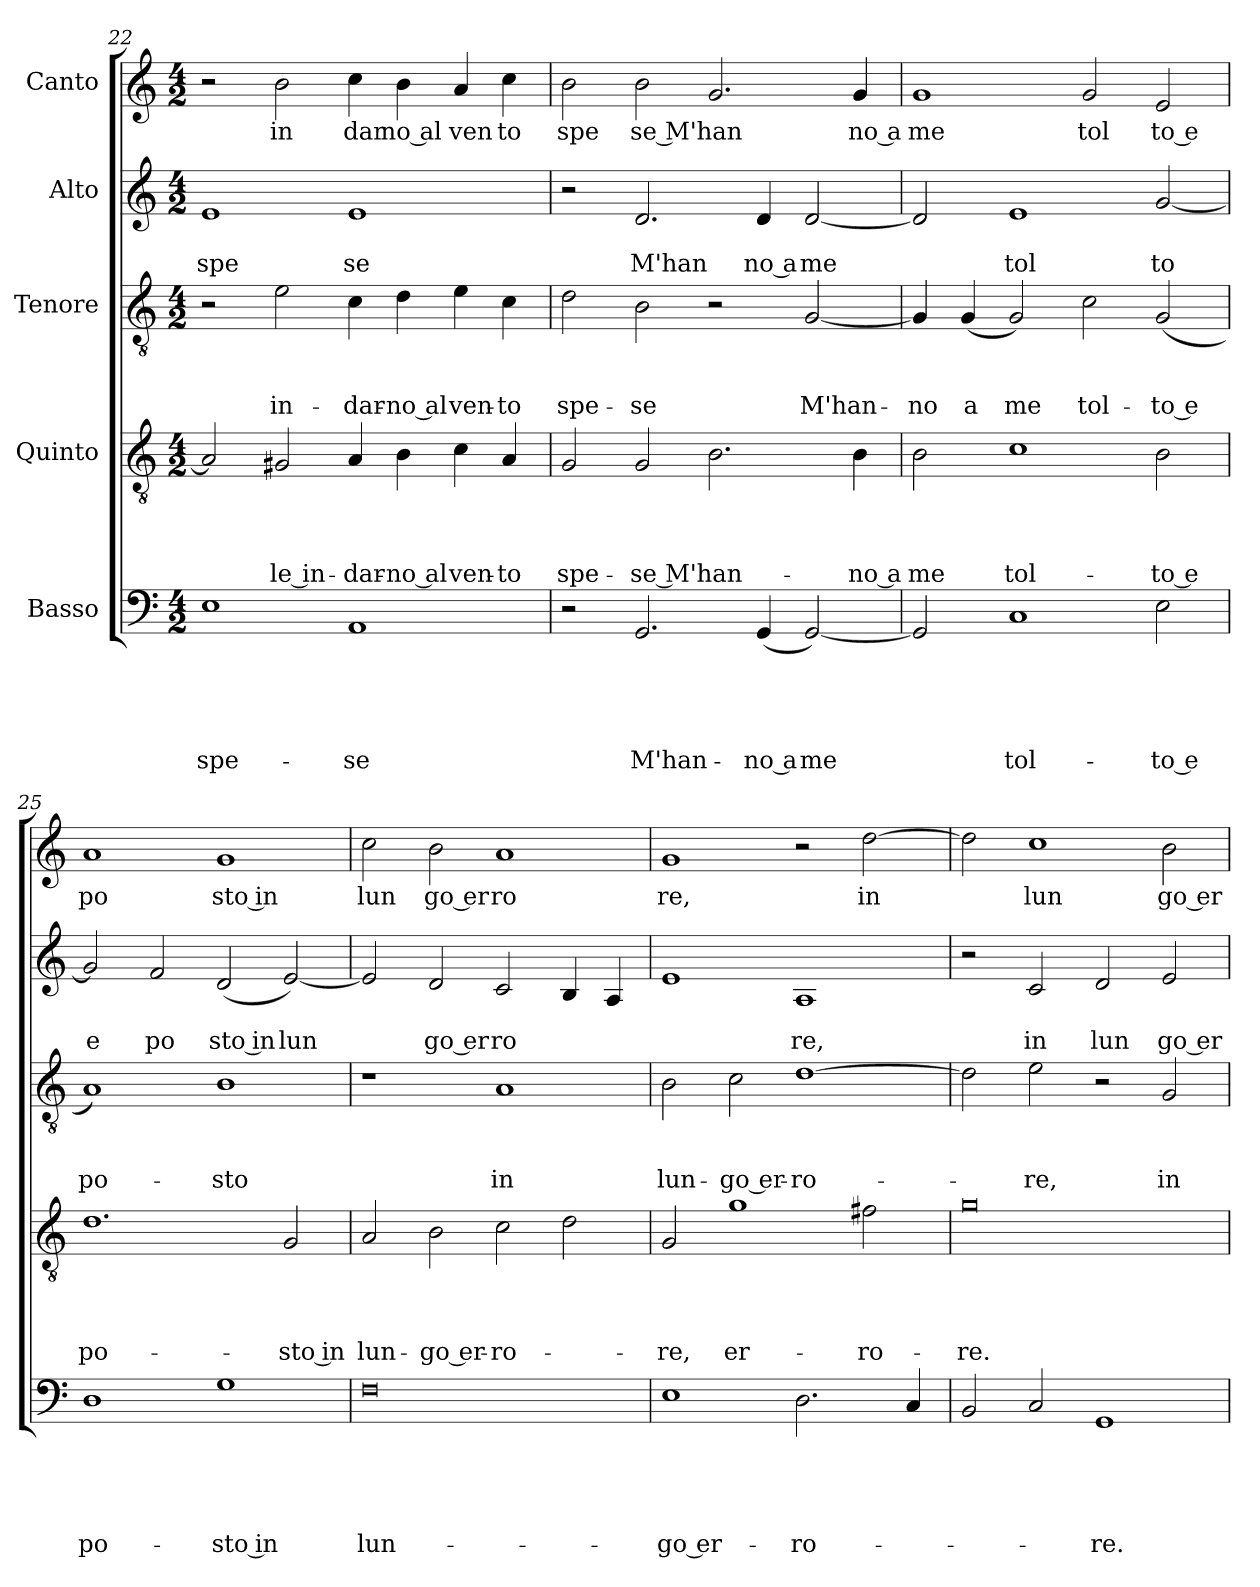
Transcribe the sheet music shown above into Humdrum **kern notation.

**kern	**text	**text	**text	**text	**text	**kern	**text	**text	**text	**text	**kern	**text	**text	**text	**kern	**text	**text	**kern	**text
*part5	*part5	*part5	*part5	*part5	*part5	*part4	*part4	*part4	*part4	*part4	*part3	*part3	*part3	*part3	*part2	*part2	*part2	*part1	*part1
*staff5	*staff5	*staff5	*staff5	*staff5	*staff5	*staff4	*staff4	*staff4	*staff4	*staff4	*staff3	*staff3	*staff3	*staff3	*staff2	*staff2	*staff2	*staff1	*staff1
*I"Basso	*	*	*	*	*	*I"Quinto	*	*	*	*	*I"Tenore	*	*	*	*I"Alto	*	*	*I"Canto	*
!!LO:PB:g=z
*clefF4	*	*	*	*	*	*clefGv2	*	*	*	*	*clefGv2	*	*	*	*clefG2	*	*	*clefG2	*
*k[]	*	*	*	*	*	*k[]	*	*	*	*	*k[]	*	*	*	*k[]	*	*	*k[]	*
*C:	*	*	*	*	*	*C:	*	*	*	*	*C:	*	*	*	*C:	*	*	*C:	*
*M4/2	*	*	*	*	*	*M4/2	*	*	*	*	*M4/2	*	*	*	*M4/2	*	*	*M4/2	*
=22	=22	=22	=22	=22	=22	=22	=22	=22	=22	=22	=22	=22	=22	=22	=22	=22	=22	=22	=22
!	!	!	!	!	!LO:LY:b	!	!	!	!	!	!	!	!	!	!	!	!LO:LY:b	!	!
1E	.	.	.	.	spe-	2A/]	.	.	.	.	2r	.	.	.	1e	.	spe	2r	.
!	!	!	!	!	!	!	!	!	!	!LO:LY:b:rj	!	!	!	!LO:LY:b	!	!	!	!	!LO:LY:b
.	.	.	.	.	.	2G#X/	.	.	.	-le in-	2e\	.	.	in-	.	.	.	2b\	in
!	!	!	!	!	!LO:LY:b	!	!	!	!	!LO:LY:b	!	!	!	!LO:LY:b	!	!	!LO:LY:b	!	!LO:LY:b
1AA	.	.	.	.	-se	4A/	.	.	.	-dar-	4c\	.	.	-dar-	1e	.	se	4cc\	dar
!	!	!	!	!	!	!	!	!	!	!LO:LY:b:rj	!	!	!	!LO:LY:b:rj	!	!	!	!	!LO:LY:b:rj
.	.	.	.	.	.	4B\	.	.	.	-no al	4d\	.	.	-no al	.	.	.	4b\	no al
!	!	!	!	!	!	!	!	!	!	!LO:LY:b	!	!	!	!LO:LY:b	!	!	!	!	!LO:LY:b
.	.	.	.	.	.	4c\	.	.	.	ven-	4e\	.	.	ven-	.	.	.	4a/	ven
!	!	!	!	!	!	!	!	!	!	!LO:LY:b	!	!	!	!LO:LY:b	!	!	!	!	!LO:LY:b
.	.	.	.	.	.	4A/	.	.	.	-to	4c\	.	.	-to	.	.	.	4cc\	to
=23	=23	=23	=23	=23	=23	=23	=23	=23	=23	=23	=23	=23	=23	=23	=23	=23	=23	=23	=23
!	!	!	!	!	!	!	!	!	!	!LO:LY:b	!	!	!	!LO:LY:b	!	!	!	!	!LO:LY:b
2r	.	.	.	.	.	2G/	.	.	.	spe-	2d\	.	.	spe-	2r	.	.	2b\	spe
!	!	!	!	!	!LO:LY:b	!	!	!	!	!LO:LY:b	!	!	!	!LO:LY:b	!	!	!LO:LY:b	!	!LO:LY:b
2.GG/	.	.	.	.	M'han-	2G/	.	.	.	-se M'han-	2B\	.	.	-se	2.d/	.	M'han	2b\	se M'han
.	.	.	.	.	.	2.B\	.	.	.	.	2r	.	.	.	.	.	.	2.g/	.
!	!	!	!	!	!LO:LY:b:rj	!	!	!	!	!	!	!	!	!	!	!	!LO:LY:b:rj	!	!
(<4GG/	.	.	.	.	-no a	.	.	.	.	.	.	.	.	.	4d/	.	no a	.	.
!	!	!	!	!	!LO:LY:b	!	!	!	!	!	!	!	!	!LO:LY:b	!	!	!LO:LY:b	!	!
[<2GG/)	.	.	.	.	me	.	.	.	.	.	([<2G/	.	.	M'han-	[<2d/	.	me	.	.
!	!	!	!	!	!	!	!	!	!	!LO:LY:b:rj	!	!	!	!	!	!	!	!	!LO:LY:b:rj
.	.	.	.	.	.	4B\	.	.	.	-no a	.	.	.	.	.	.	.	4g/	no a
=24	=24	=24	=24	=24	=24	=24	=24	=24	=24	=24	=24	=24	=24	=24	=24	=24	=24	=24	=24
!	!	!	!	!	!	!	!	!	!	!LO:LY:b	!	!	!	!LO:LY:b	!	!	!	!	!LO:LY:b
2GG/]	.	.	.	.	.	2B\	.	.	.	me	4G/]	.	.	-no	2d/]	.	.	1g	me
!	!	!	!	!	!	!	!	!	!	!	!	!	!	!LO:LY:b	!	!	!	!	!
.	.	.	.	.	.	.	.	.	.	.	(<4G/	.	.	a	.	.	.	.	.
!	!	!	!	!	!LO:LY:b	!	!	!	!	!LO:LY:b	!	!	!	!LO:LY:b	!	!	!LO:LY:b	!	!
1C	.	.	.	.	tol-	1c	.	.	.	tol-	2G/)	.	.	me	1e	.	tol	.	.
!	!	!	!	!	!	!	!	!	!	!	!	!	!	!LO:LY:b	!	!	!	!	!LO:LY:b
.	.	.	.	.	.	.	.	.	.	.	2c\	.	.	tol-	.	.	.	2g/	tol
!	!	!	!	!	!LO:LY:b:rj	!	!	!	!	!LO:LY:b:rj	!	!	!	!LO:LY:b:rj	!	!	!LO:LY:b	!	!LO:LY:b:rj
2E\	.	.	.	.	-to e	2B\	.	.	.	-to e	(2G/	.	.	-to e	[<2g/	.	to	2e/	to e
=25	=25	=25	=25	=25	=25	=25	=25	=25	=25	=25	=25	=25	=25	=25	=25	=25	=25	=25	=25
!	!	!	!	!	!LO:LY:b	!	!	!	!	!LO:LY:b	!	!	!	!LO:LY:b	!	!	!LO:LY:b:rj	!	!LO:LY:b
1D	.	.	.	.	po-	1.d	.	.	.	po-	1A)	.	.	po-	2g/]	.	e	1a	po
!	!	!	!	!	!	!	!	!	!	!	!	!	!	!	!	!	!LO:LY:b	!	!
.	.	.	.	.	.	.	.	.	.	.	.	.	.	.	2f/	.	po	.	.
!	!	!	!	!	!LO:LY:b:rj	!	!	!	!	!	!	!	!	!LO:LY:b	!	!	!LO:LY:b:rj	!	!LO:LY:b:rj
1G	.	.	.	.	-sto in	.	.	.	.	.	1B	.	.	-sto	(<2d/	.	sto in	1g	sto in
!	!	!	!	!	!	!	!	!	!	!LO:LY:b:rj	!	!	!	!	!	!	!LO:LY:b	!	!
.	.	.	.	.	.	2G/	.	.	.	-sto in	.	.	.	.	[<2e/)	.	lun	.	.
=26	=26	=26	=26	=26	=26	=26	=26	=26	=26	=26	=26	=26	=26	=26	=26	=26	=26	=26	=26
!	!	!	!	!	!LO:LY:b	!	!	!	!	!LO:LY:b	!	!	!	!	!	!	!	!	!LO:LY:b
0F	.	.	.	.	lun-	2A/	.	.	.	lun-	1r	.	.	.	2e/]	.	.	2cc\	lun
!	!	!	!	!	!	!	!	!	!	!LO:LY:b:rj	!	!	!	!	!	!	!LO:LY:b:rj	!	!LO:LY:b:rj
.	.	.	.	.	.	2B\	.	.	.	-go er-	.	.	.	.	2d/	.	go er	2b\	go er
!	!	!	!	!	!	!	!	!	!	!LO:LY:b	!	!	!	!LO:LY:b	!	!	!LO:LY:b	!	!LO:LY:b
.	.	.	.	.	.	2c\	.	.	.	-ro-	1A	.	.	in	2c/	.	ro	1a	ro
.	.	.	.	.	.	2d\	.	.	.	.	.	.	.	.	4B/	.	.	.	.
.	.	.	.	.	.	.	.	.	.	.	.	.	.	.	4A/	.	.	.	.
=27	=27	=27	=27	=27	=27	=27	=27	=27	=27	=27	=27	=27	=27	=27	=27	=27	=27	=27	=27
!	!	!	!	!	!LO:LY:b:rj	!	!	!	!	!LO:LY:b	!	!	!	!LO:LY:b	!	!	!	!	!LO:LY:b
1E	.	.	.	.	-go er-	2G/	.	.	.	-re,	2B\	.	.	lun-	1e	.	.	1g	re,
!	!	!	!	!	!	!	!	!	!	!LO:LY:b	!	!	!	!LO:LY:b:rj	!	!	!	!	!
.	.	.	.	.	.	1g	.	.	.	er-	2c\	.	.	-go er-	.	.	.	.	.
!	!	!	!	!	!LO:LY:b	!	!	!	!	!	!	!	!	!LO:LY:b	!	!	!LO:LY:b	!	!
2.D\	.	.	.	.	-ro-	.	.	.	.	.	[>1d	.	.	-ro-	1A	.	re,	2r	.
!	!	!	!	!	!	!	!	!	!	!LO:LY:b	!	!	!	!	!	!	!	!	!LO:LY:b
.	.	.	.	.	.	2f#X\	.	.	.	-ro-	.	.	.	.	.	.	.	[>2dd\	in
4C/	.	.	.	.	.	.	.	.	.	.	.	.	.	.	.	.	.	.	.
=28	=28	=28	=28	=28	=28	=28	=28	=28	=28	=28	=28	=28	=28	=28	=28	=28	=28	=28	=28
!	!	!	!	!	!	!	!	!	!	!LO:LY:b	!	!	!	!	!	!	!	!	!
2BB/	.	.	.	.	.	0g	.	.	.	-re.	2d\]	.	.	.	2r	.	.	2dd\]	.
!	!	!	!	!	!	!	!	!	!	!	!	!	!	!LO:LY:b	!	!	!LO:LY:b	!	!LO:LY:b
2C/	.	.	.	.	.	.	.	.	.	.	2e\	.	.	-re,	2c/	.	in	1cc	lun
!	!	!	!	!	!LO:LY:b	!	!	!	!	!	!	!	!	!	!	!	!LO:LY:b	!	!
1GG	.	.	.	.	-re.	.	.	.	.	.	2r	.	.	.	2d/	.	lun	.	.
!	!	!	!	!	!	!	!	!	!	!	!	!	!	!LO:LY:b	!	!	!LO:LY:b:rj	!	!LO:LY:b:rj
.	.	.	.	.	.	.	.	.	.	.	2G/	.	.	in	2e/	.	go er	2b\	go er
=	=	=	=	=	=	=	=	=	=	=	=	=	=	=	=	=	=	=	=
*-	*-	*-	*-	*-	*-	*-	*-	*-	*-	*-	*-	*-	*-	*-	*-	*-	*-	*-	*-
